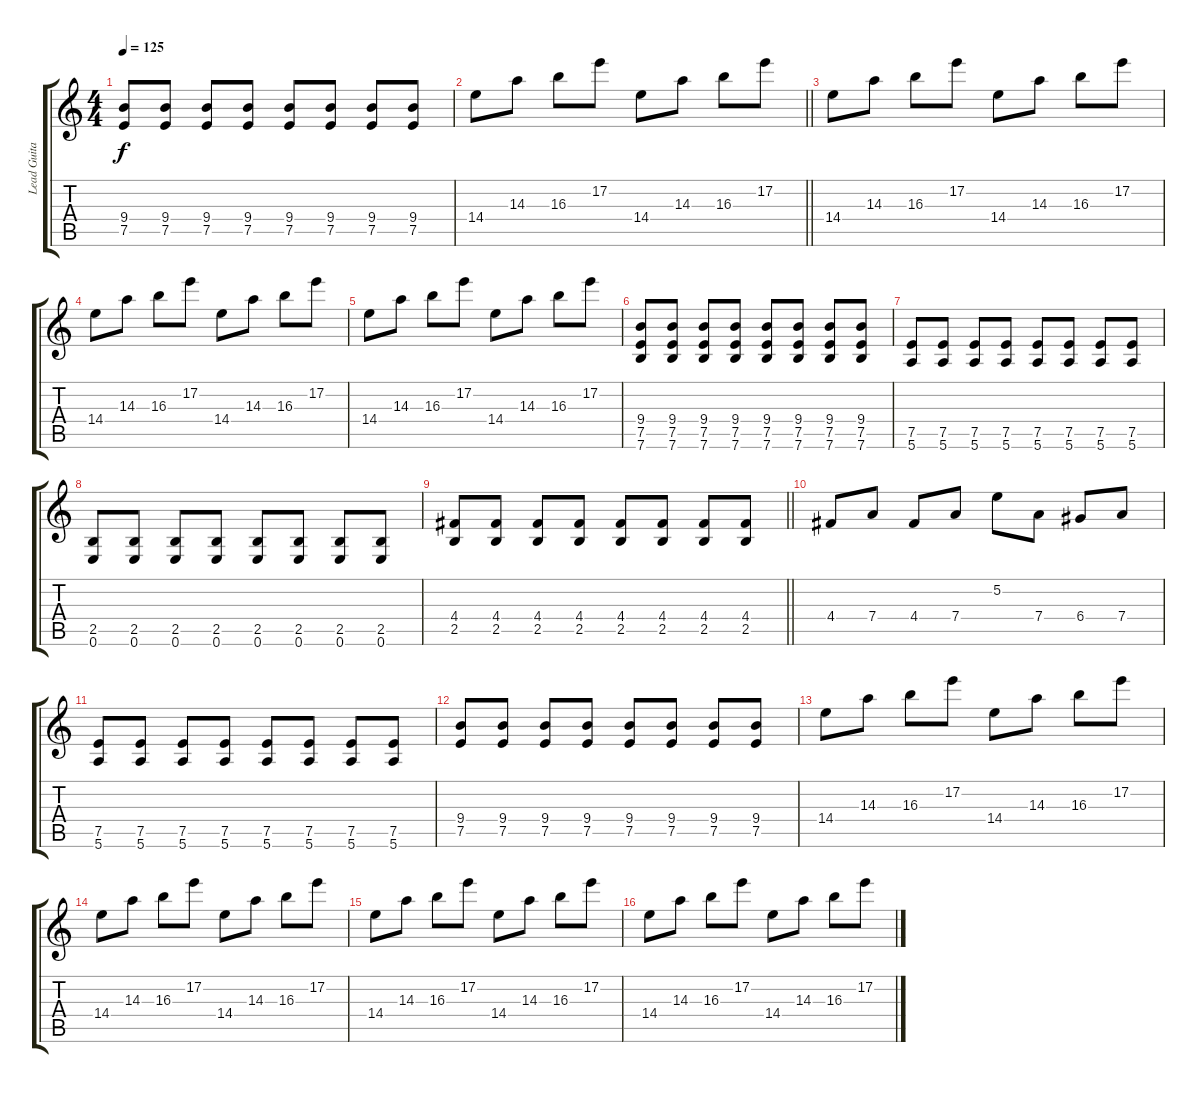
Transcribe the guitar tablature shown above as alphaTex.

\track ("Lead Guitar" "Lead Guita") {instrument distortionguitar}
\staff {score tabs}
\tuning (E4 B3 G3 D3 A2 E2) {hide}
\ts (4 4)
\tempo 125
\clef g2
\ks c
(9.4 7.5).8{dy f} (9.4 7.5).8 (9.4 7.5).8 (9.4 7.5).8 (9.4 7.5).8 (9.4 7.5).8 (9.4 7.5).8 (9.4 7.5).8 |
\barLineRight lightlight
14.4.8 14.3.8 16.3.8 17.2.8 14.4.8 14.3.8 16.3.8 17.2.8 |
14.4.8 14.3.8 16.3.8 17.2.8 14.4.8 14.3.8 16.3.8 17.2.8 |
14.4.8 14.3.8 16.3.8 17.2.8 14.4.8 14.3.8 16.3.8 17.2.8 |
14.4.8 14.3.8 16.3.8 17.2.8 14.4.8 14.3.8 16.3.8 17.2.8 |
(9.4 7.5 7.6).8 (9.4 7.5 7.6).8 (9.4 7.5 7.6).8 (9.4 7.5 7.6).8 (9.4 7.5 7.6).8 (9.4 7.5 7.6).8 (9.4 7.5 7.6).8 (9.4 7.5 7.6).8 |
(7.5 5.6).8 (7.5 5.6).8 (7.5 5.6).8 (7.5 5.6).8 (7.5 5.6).8 (7.5 5.6).8 (7.5 5.6).8 (7.5 5.6).8 |
(2.5 0.6).8 (2.5 0.6).8 (2.5 0.6).8 (2.5 0.6).8 (2.5 0.6).8 (2.5 0.6).8 (2.5 0.6).8 (2.5 0.6).8 |
\barLineRight lightlight
(4.4 2.5).8 (4.4 2.5).8 (4.4 2.5).8 (4.4 2.5).8 (4.4 2.5).8 (4.4 2.5).8 (4.4 2.5).8 (4.4 2.5).8 |
4.4.8 7.4.8 4.4.8 7.4.8 5.2.8 7.4.8 6.4.8 7.4.8 |
(7.5 5.6).8 (7.5 5.6).8 (7.5 5.6).8 (7.5 5.6).8 (7.5 5.6).8 (7.5 5.6).8 (7.5 5.6).8 (7.5 5.6).8 |
(9.4 7.5).8 (9.4 7.5).8 (9.4 7.5).8 (9.4 7.5).8 (9.4 7.5).8 (9.4 7.5).8 (9.4 7.5).8 (9.4 7.5).8 |
14.4.8 14.3.8 16.3.8 17.2.8 14.4.8 14.3.8 16.3.8 17.2.8 |
14.4.8 14.3.8 16.3.8 17.2.8 14.4.8 14.3.8 16.3.8 17.2.8 |
14.4.8 14.3.8 16.3.8 17.2.8 14.4.8 14.3.8 16.3.8 17.2.8 |
14.4.8 14.3.8 16.3.8 17.2.8 14.4.8 14.3.8 16.3.8 17.2.8
